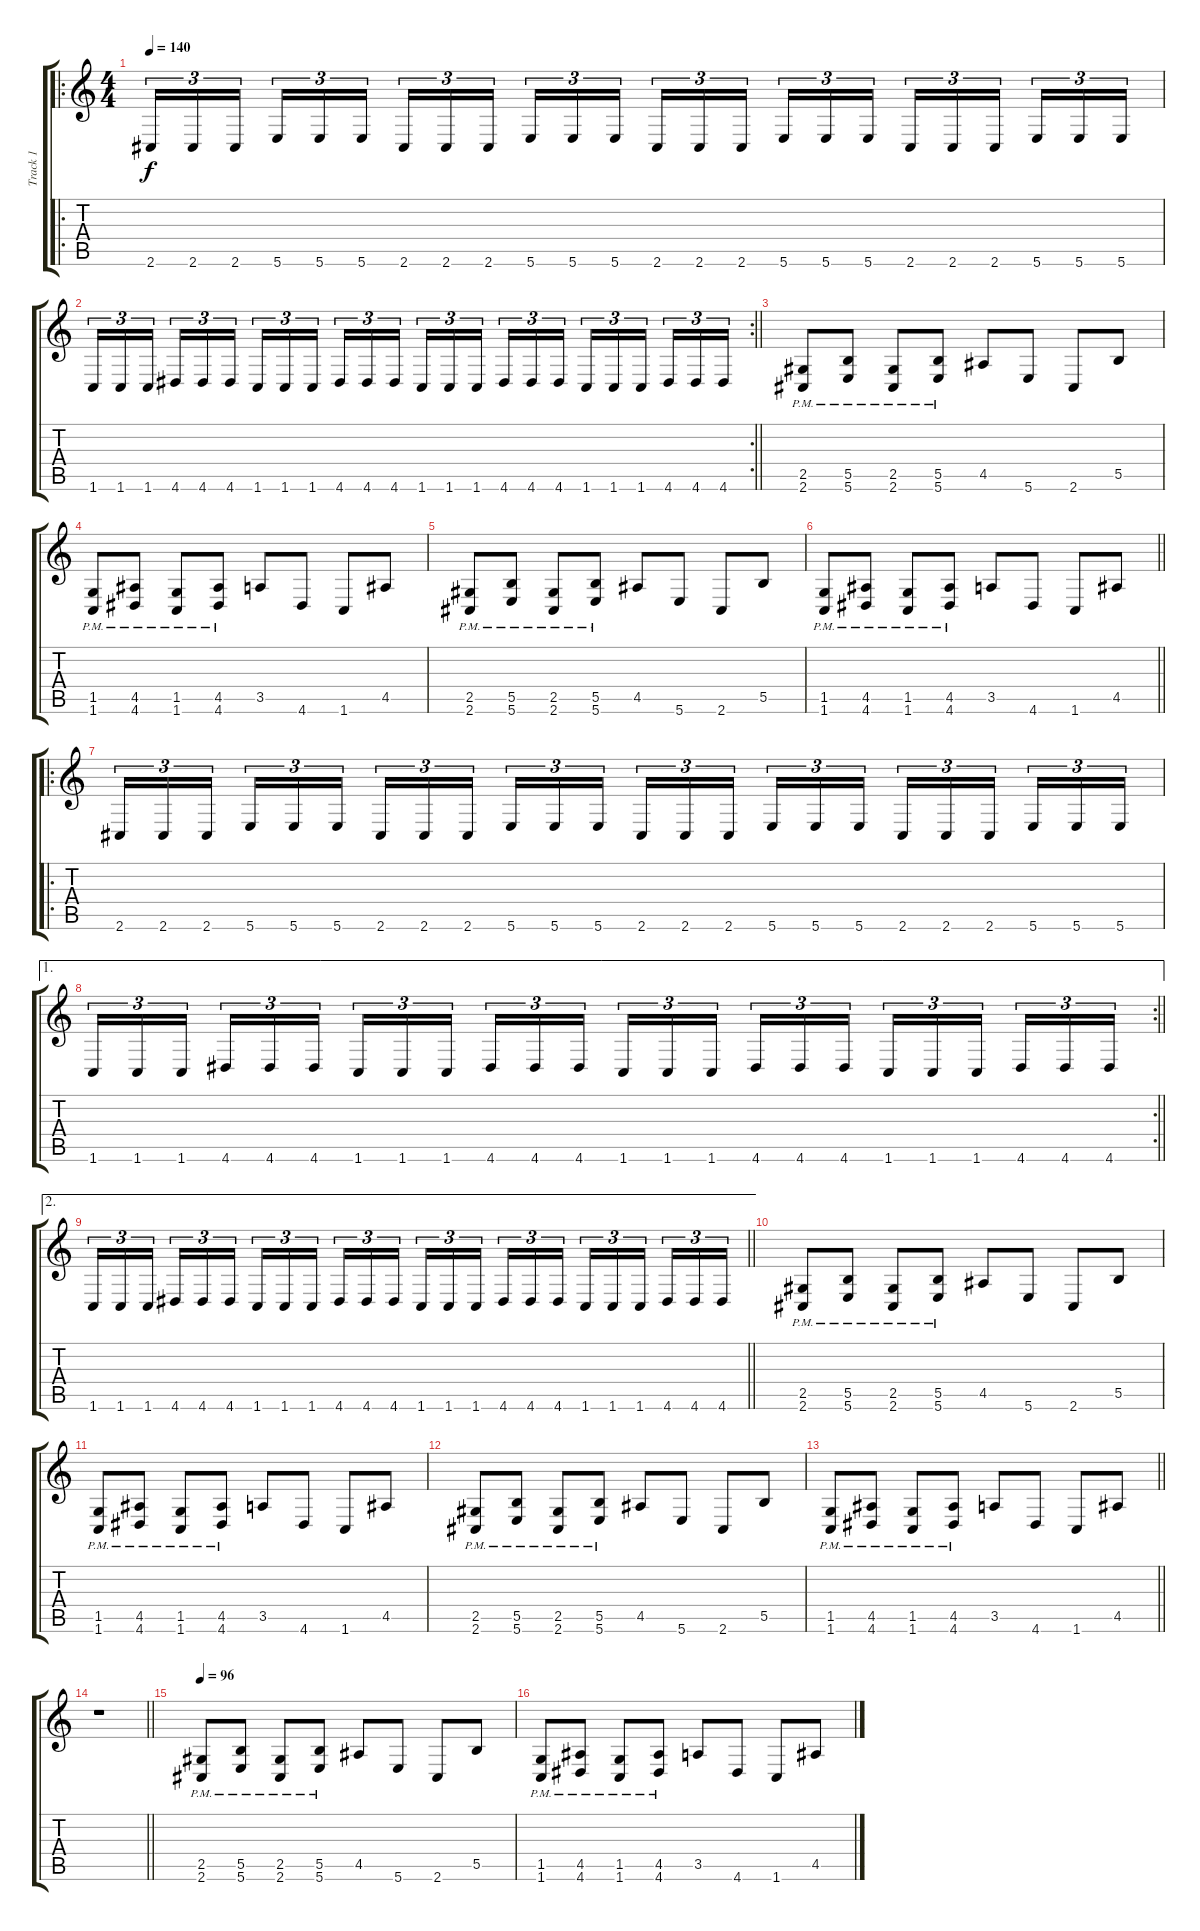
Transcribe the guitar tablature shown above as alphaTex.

\track ("Track 1" "Track 1") {instrument distortionguitar}
\staff {score tabs}
\tuning (Db4 Ab3 E3 B2 Gb2 B1) {hide}
\ro
\ts (4 4)
\tempo 140
\clef g2
\ks c
2.6.16{tu (3 2) dy f} 2.6.16{tu (3 2)} 2.6.16{tu (3 2) beam splitsecondary} 5.6.16{tu (3 2)} 5.6.16{tu (3 2)} 5.6.16{tu (3 2)} 2.6.16{tu (3 2)} 2.6.16{tu (3 2)} 2.6.16{tu (3 2) beam splitsecondary} 5.6.16{tu (3 2)} 5.6.16{tu (3 2)} 5.6.16{tu (3 2)} 2.6.16{tu (3 2)} 2.6.16{tu (3 2)} 2.6.16{tu (3 2) beam splitsecondary} 5.6.16{tu (3 2)} 5.6.16{tu (3 2)} 5.6.16{tu (3 2)} 2.6.16{tu (3 2)} 2.6.16{tu (3 2)} 2.6.16{tu (3 2) beam splitsecondary} 5.6.16{tu (3 2)} 5.6.16{tu (3 2)} 5.6.16{tu (3 2)} |
\rc 2
\barLineRight lightlight
1.6.16{tu (3 2)} 1.6.16{tu (3 2)} 1.6.16{tu (3 2) beam splitsecondary} 4.6.16{tu (3 2)} 4.6.16{tu (3 2)} 4.6.16{tu (3 2)} 1.6.16{tu (3 2)} 1.6.16{tu (3 2)} 1.6.16{tu (3 2) beam splitsecondary} 4.6.16{tu (3 2)} 4.6.16{tu (3 2)} 4.6.16{tu (3 2)} 1.6.16{tu (3 2)} 1.6.16{tu (3 2)} 1.6.16{tu (3 2) beam splitsecondary} 4.6.16{tu (3 2)} 4.6.16{tu (3 2)} 4.6.16{tu (3 2)} 1.6.16{tu (3 2)} 1.6.16{tu (3 2)} 1.6.16{tu (3 2) beam splitsecondary} 4.6.16{tu (3 2)} 4.6.16{tu (3 2)} 4.6.16{tu (3 2)} |
\section ("" "")
(2.5{pm} 2.6{pm}).8 (5.5{pm} 5.6{pm}).8 (2.5{pm} 2.6{pm}).8 (5.5{pm} 5.6{pm}).8 4.5.8 5.6.8 2.6.8 5.5.8 |
(1.5{pm} 1.6{pm}).8 (4.5{pm} 4.6{pm}).8 (1.5{pm} 1.6{pm}).8 (4.5{pm} 4.6{pm}).8 3.5.8 4.6.8 1.6.8 4.5.8 |
(2.5{pm} 2.6{pm}).8 (5.5{pm} 5.6{pm}).8 (2.5{pm} 2.6{pm}).8 (5.5{pm} 5.6{pm}).8 4.5.8 5.6.8 2.6.8 5.5.8 |
\barLineRight lightlight
(1.5{pm} 1.6{pm}).8 (4.5{pm} 4.6{pm}).8 (1.5{pm} 1.6{pm}).8 (4.5{pm} 4.6{pm}).8 3.5.8 4.6.8 1.6.8 4.5.8 |
\ro
\section ("" "")
2.6.16{tu (3 2)} 2.6.16{tu (3 2)} 2.6.16{tu (3 2) beam splitsecondary} 5.6.16{tu (3 2)} 5.6.16{tu (3 2)} 5.6.16{tu (3 2)} 2.6.16{tu (3 2)} 2.6.16{tu (3 2)} 2.6.16{tu (3 2) beam splitsecondary} 5.6.16{tu (3 2)} 5.6.16{tu (3 2)} 5.6.16{tu (3 2)} 2.6.16{tu (3 2)} 2.6.16{tu (3 2)} 2.6.16{tu (3 2) beam splitsecondary} 5.6.16{tu (3 2)} 5.6.16{tu (3 2)} 5.6.16{tu (3 2)} 2.6.16{tu (3 2)} 2.6.16{tu (3 2)} 2.6.16{tu (3 2) beam splitsecondary} 5.6.16{tu (3 2)} 5.6.16{tu (3 2)} 5.6.16{tu (3 2)} |
\ae 1
\rc 2
\barLineRight lightlight
1.6.16{tu (3 2)} 1.6.16{tu (3 2)} 1.6.16{tu (3 2) beam splitsecondary} 4.6.16{tu (3 2)} 4.6.16{tu (3 2)} 4.6.16{tu (3 2)} 1.6.16{tu (3 2)} 1.6.16{tu (3 2)} 1.6.16{tu (3 2) beam splitsecondary} 4.6.16{tu (3 2)} 4.6.16{tu (3 2)} 4.6.16{tu (3 2)} 1.6.16{tu (3 2)} 1.6.16{tu (3 2)} 1.6.16{tu (3 2) beam splitsecondary} 4.6.16{tu (3 2)} 4.6.16{tu (3 2)} 4.6.16{tu (3 2)} 1.6.16{tu (3 2)} 1.6.16{tu (3 2)} 1.6.16{tu (3 2) beam splitsecondary} 4.6.16{tu (3 2)} 4.6.16{tu (3 2)} 4.6.16{tu (3 2)} |
\ae 2
\barLineRight lightlight
1.6.16{tu (3 2)} 1.6.16{tu (3 2)} 1.6.16{tu (3 2) beam splitsecondary} 4.6.16{tu (3 2)} 4.6.16{tu (3 2)} 4.6.16{tu (3 2)} 1.6.16{tu (3 2)} 1.6.16{tu (3 2)} 1.6.16{tu (3 2) beam splitsecondary} 4.6.16{tu (3 2)} 4.6.16{tu (3 2)} 4.6.16{tu (3 2)} 1.6.16{tu (3 2)} 1.6.16{tu (3 2)} 1.6.16{tu (3 2) beam splitsecondary} 4.6.16{tu (3 2)} 4.6.16{tu (3 2)} 4.6.16{tu (3 2)} 1.6.16{tu (3 2)} 1.6.16{tu (3 2)} 1.6.16{tu (3 2) beam splitsecondary} 4.6.16{tu (3 2)} 4.6.16{tu (3 2)} 4.6.16{tu (3 2)} |
\section ("" "")
(2.5{pm} 2.6{pm}).8 (5.5{pm} 5.6{pm}).8 (2.5{pm} 2.6{pm}).8 (5.5{pm} 5.6{pm}).8 4.5.8 5.6.8 2.6.8 5.5.8 |
(1.5{pm} 1.6{pm}).8 (4.5{pm} 4.6{pm}).8 (1.5{pm} 1.6{pm}).8 (4.5{pm} 4.6{pm}).8 3.5.8 4.6.8 1.6.8 4.5.8 |
(2.5{pm} 2.6{pm}).8 (5.5{pm} 5.6{pm}).8 (2.5{pm} 2.6{pm}).8 (5.5{pm} 5.6{pm}).8 4.5.8 5.6.8 2.6.8 5.5.8 |
\barLineRight lightlight
(1.5{pm} 1.6{pm}).8 (4.5{pm} 4.6{pm}).8 (1.5{pm} 1.6{pm}).8 (4.5{pm} 4.6{pm}).8 3.5.8 4.6.8 1.6.8 4.5.8 |
\barLineRight lightlight
r.1 |
\section ("" "")
\tempo 96
(2.5{pm} 2.6{pm}).8 (5.5{pm} 5.6{pm}).8 (2.5{pm} 2.6{pm}).8 (5.5{pm} 5.6{pm}).8 4.5.8 5.6.8 2.6.8 5.5.8 |
(1.5{pm} 1.6{pm}).8 (4.5{pm} 4.6{pm}).8 (1.5{pm} 1.6{pm}).8 (4.5{pm} 4.6{pm}).8 3.5.8 4.6.8 1.6.8 4.5.8
